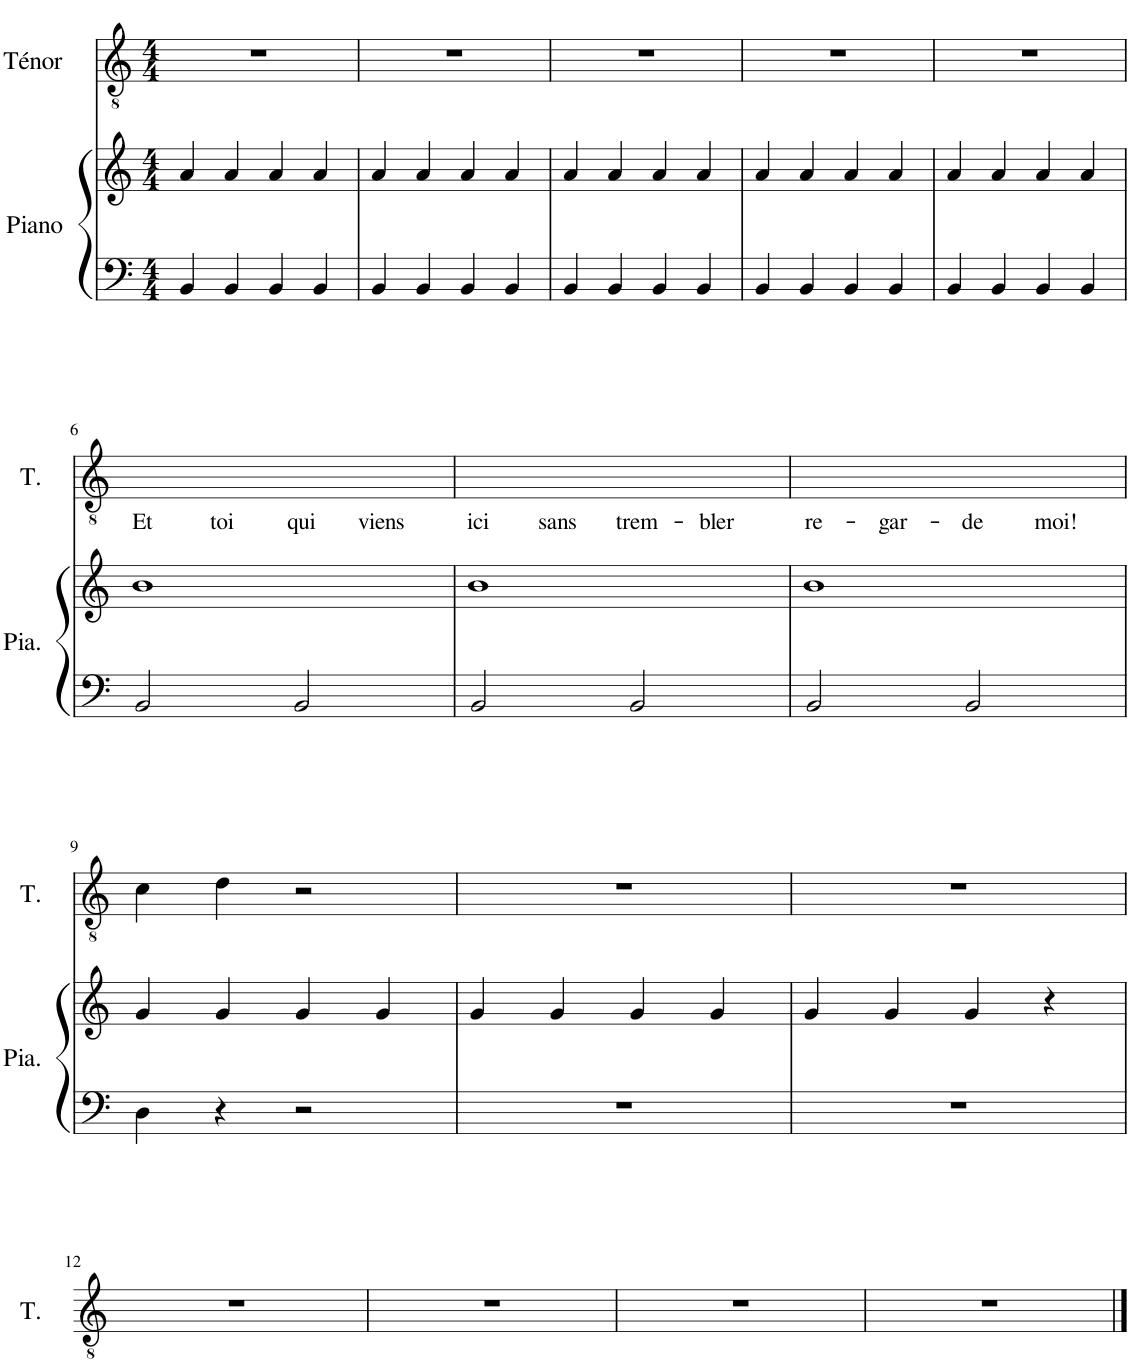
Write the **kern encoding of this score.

**kern	**kern	**kern	**text
*part2	*part2	*part1	*part1
*staff3	*staff2	*staff1	*staff1
*I"Piano	*	*I"Ténor	*
*I'Pia.	*	*I'T.	*
*clefF4	*clefG2	*clefGv2	*
*k[]	*k[]	*k[]	*
*M4/4	*M4/4	*M4/4	*
=1	=1	=1	=1
4BB/	4a/	1r	.
4BB/	4a/	.	.
4BB/	4a/	.	.
4BB/	4a/	.	.
=2	=2	=2	=2
4BB/	4a/	1r	.
4BB/	4a/	.	.
4BB/	4a/	.	.
4BB/	4a/	.	.
=3	=3	=3	=3
4BB/	4a/	1r	.
4BB/	4a/	.	.
4BB/	4a/	.	.
4BB/	4a/	.	.
=4	=4	=4	=4
4BB/	4a/	1r	.
4BB/	4a/	.	.
4BB/	4a/	.	.
4BB/	4a/	.	.
=5	=5	=5	=5
4BB/	4a/	1r	.
4BB/	4a/	.	.
4BB/	4a/	.	.
4BB/	4a/	.	.
!!LO:LB:g=z
=6	=6	=6	=6
!	!	!	!LO:LY:b
2BB/	1b	4c	Et
!	!	!	!LO:LY:b
.	.	4c	toi
!	!	!	!LO:LY:b
2BB/	.	4c	qui
!	!	!	!LO:LY:b
.	.	4c	viens
=7	=7	=7	=7
!	!	!	!LO:LY:b
2BB/	1b	4c	ici
!	!	!	!LO:LY:b
.	.	4c	sans
!	!	!	!LO:LY:b
2BB/	.	4c	trem-
!	!	!	!LO:LY:b
.	.	4c	-bler
=8	=8	=8	=8
!	!	!	!LO:LY:b
2BB/	1b	4c	re-
!	!	!	!LO:LY:b
.	.	4c	-gar-
!	!	!	!LO:LY:b
2BB/	.	4c	-de
!	!	!	!LO:LY:b
.	.	4c	moi!
!!LO:LB:g=z
=9	=9	=9	=9
4D\	4g/	4c\	.
4r	4g/	4d\	.
2r	4g/	2r	.
.	4g/	.	.
=10	=10	=10	=10
1r	4g/	1r	.
.	4g/	.	.
.	4g/	.	.
.	4g/	.	.
=11	=11	=11	=11
1r	4g/	1r	.
.	4g/	.	.
.	4g/	.	.
.	4r	.	.
!!LO:LB:g=z
=12	=12	=12	=12
1r	1r	1r	.
=13	=13	=13	=13
1r	1r	1r	.
=14	=14	=14	=14
1r	1r	1r	.
=15	=15	=15	=15
1r	1r	1r	.
==	==	==	==
*-	*-	*-	*-
